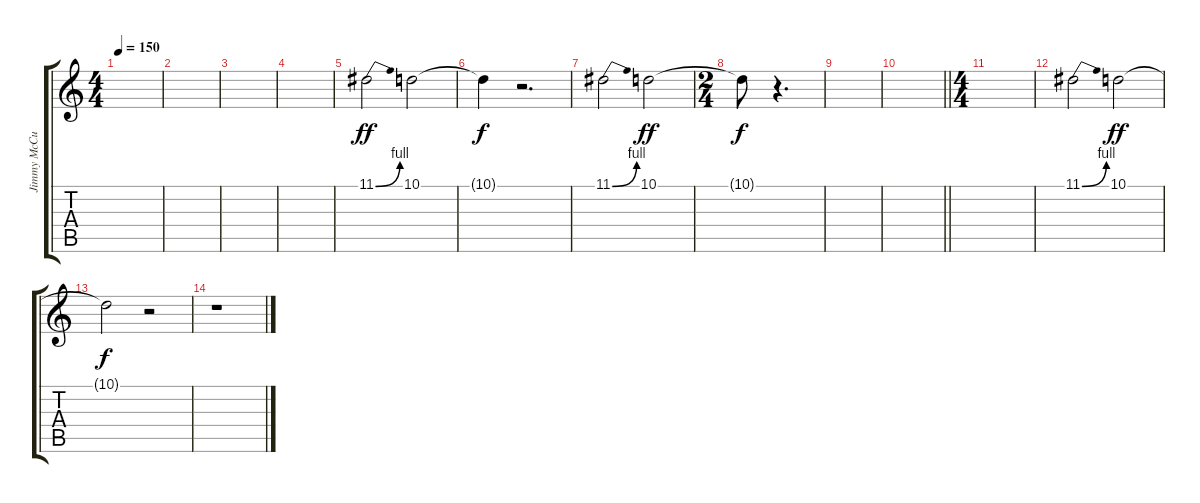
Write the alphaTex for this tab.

\track ("Jimmy McCulloch" "Jimmy McCu") {instrument synthstrings1}
\staff {score tabs}
\tuning (E4 B3 G3 D3 A2 E2) {hide}
\ts (4 4)
\tempo 150
\clef g2
\ks c
|
|
|
|
11.1{be (bend 0 0 60 4)}.2{dy ff} 10.1.2 |
10.1{t}.4{dy f} r.2{d} |
11.1{be (bend 0 0 60 4)}.2 10.1.2{dy ff} |
\ts (2 4)
10.1{t}.8{dy f} r.4{d} |
|
\barLineRight lightlight
|
\ts (4 4)
|
11.1{be (bend 0 0 60 4)}.2 10.1.2{dy ff} |
10.1{t}.2{dy f} r.2 |
r.1
